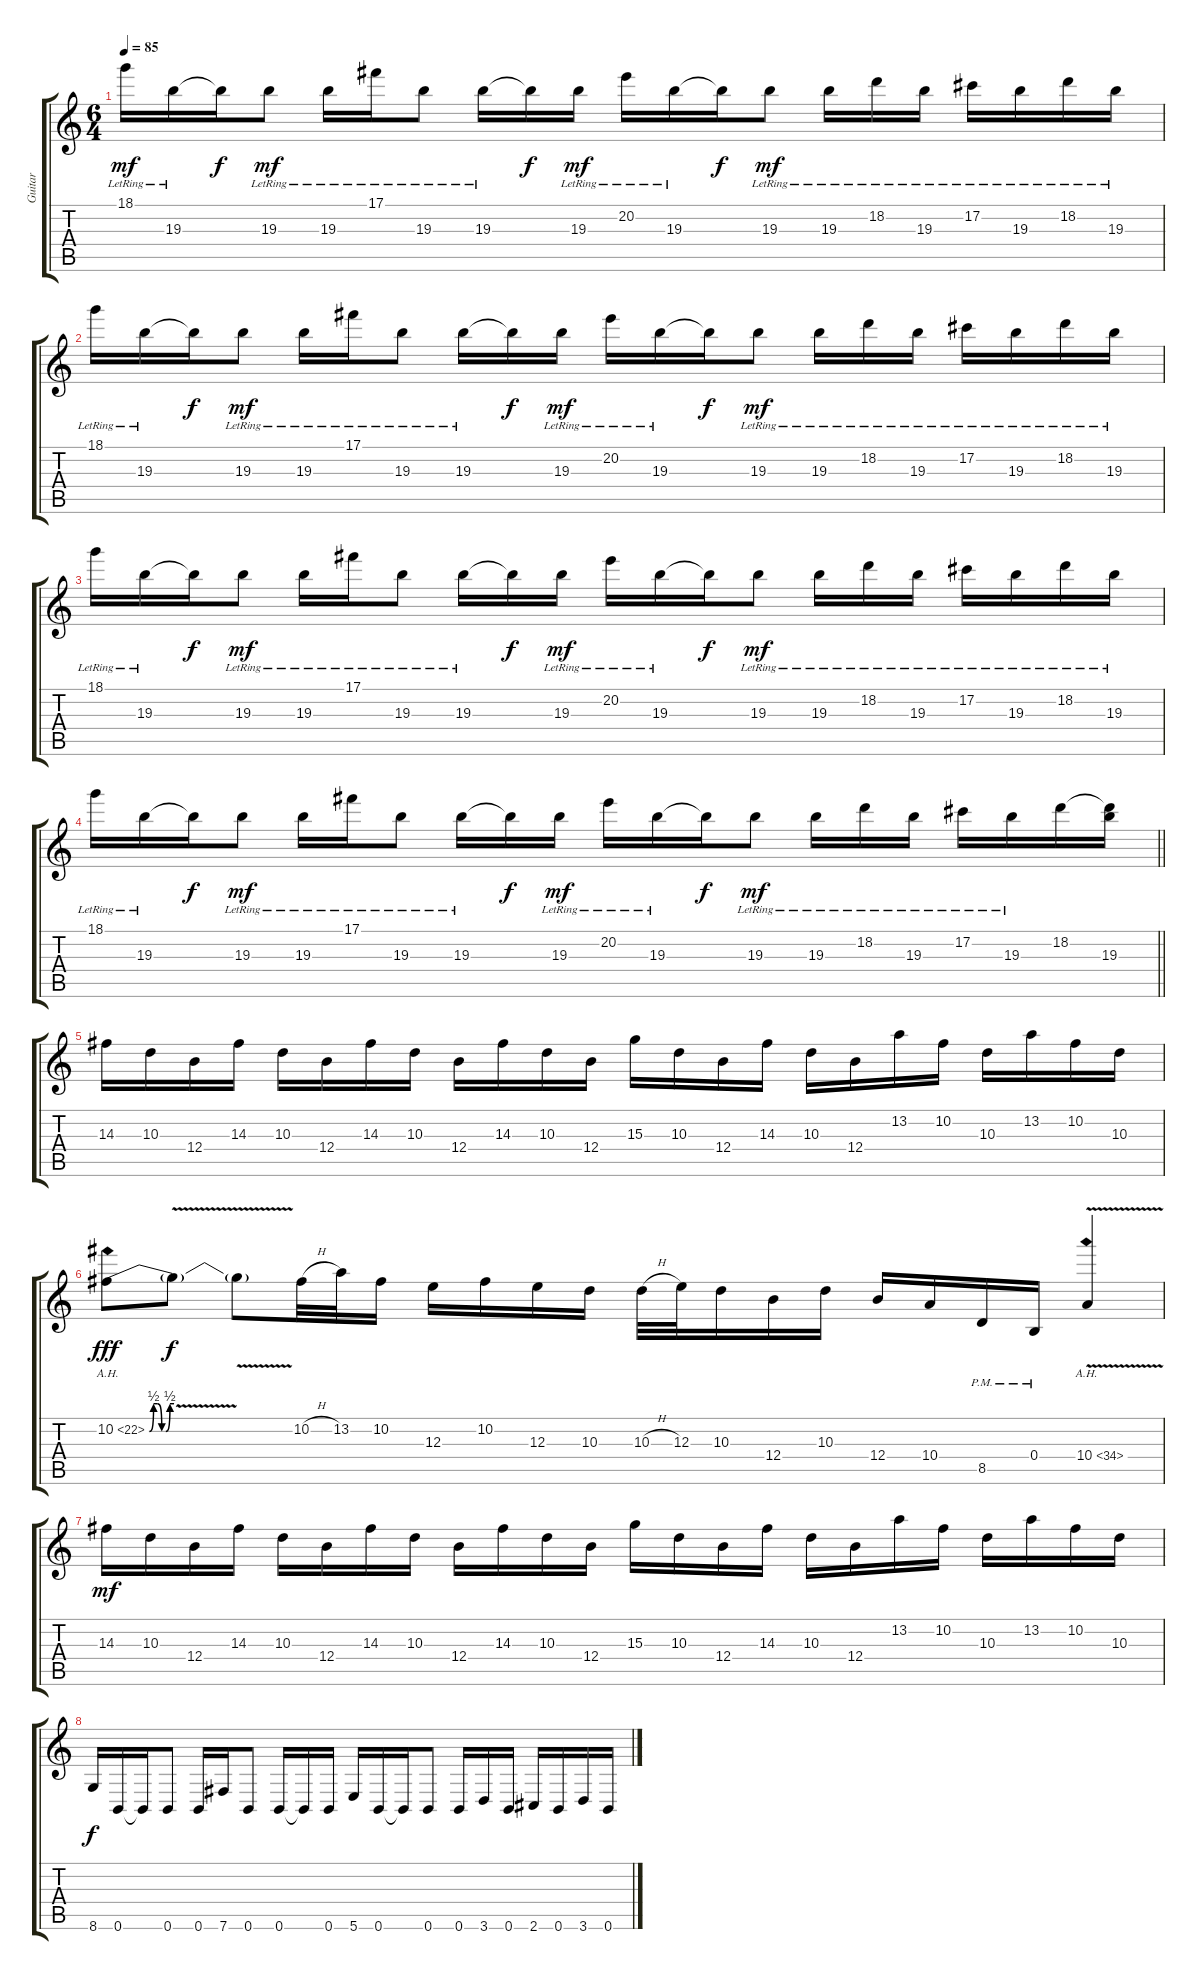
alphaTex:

\track ("Guitar" "Guitar") {instrument overdrivenguitar}
\staff {score tabs}
\tuning (Db4 Ab3 E3 B2 Gb2 B1) {hide}
\ts (6 4)
\section ("" "")
\tempo 85
\clef g2
\ks c
18.1{lr}.16{dy mf} 19.3{lr}.16 19.3{t}.16{dy f} 19.3{lr}.8{dy mf} 19.3{lr}.16 17.1{lr}.16 19.3{lr}.8 19.3{lr}.16 19.3{t}.16{dy f} 19.3{lr}.16{dy mf} 20.2{lr}.16 19.3{lr}.16 19.3{t}.16{dy f} 19.3{lr}.8{dy mf} 19.3{lr}.16 18.2{lr}.16 19.3{lr}.16 17.2{lr}.16 19.3{lr}.16 18.2{lr}.16 19.3{lr}.16 |
18.1{lr}.16 19.3{lr}.16 19.3{t}.16{dy f} 19.3{lr}.8{dy mf} 19.3{lr}.16 17.1{lr}.16 19.3{lr}.8 19.3{lr}.16 19.3{t}.16{dy f} 19.3{lr}.16{dy mf} 20.2{lr}.16 19.3{lr}.16 19.3{t}.16{dy f} 19.3{lr}.8{dy mf} 19.3{lr}.16 18.2{lr}.16 19.3{lr}.16 17.2{lr}.16 19.3{lr}.16 18.2{lr}.16 19.3{lr}.16 |
18.1{lr}.16 19.3{lr}.16 19.3{t}.16{dy f} 19.3{lr}.8{dy mf} 19.3{lr}.16 17.1{lr}.16 19.3{lr}.8 19.3{lr}.16 19.3{t}.16{dy f} 19.3{lr}.16{dy mf} 20.2{lr}.16 19.3{lr}.16 19.3{t}.16{dy f} 19.3{lr}.8{dy mf} 19.3{lr}.16 18.2{lr}.16 19.3{lr}.16 17.2{lr}.16 19.3{lr}.16 18.2{lr}.16 19.3{lr}.16 |
\barLineRight lightlight
18.1{lr}.16 19.3{lr}.16 19.3{t}.16{dy f} 19.3{lr}.8{dy mf} 19.3{lr}.16 17.1{lr}.16 19.3{lr}.8 19.3{lr}.16 19.3{t}.16{dy f} 19.3{lr}.16{dy mf} 20.2{lr}.16 19.3{lr}.16 19.3{t}.16{dy f} 19.3{lr}.8{dy mf} 19.3{lr}.16 18.2{lr}.16 19.3{lr}.16 17.2{lr}.16 19.3{lr}.16 18.2.16 (18.2{t} 19.3).16 |
\section ("" "")
14.3.16 10.3.16 12.4.16 14.3.16 10.3.16 12.4.16 14.3.16 10.3.16 12.4.16 14.3.16 10.3.16 12.4.16 15.3.16 10.3.16 12.4.16 14.3.16 10.3.16 12.4.16 13.2.16 10.2.16 10.3.16 13.2.16 10.2.16 10.3.16 |
10.2{be (custom 0 0 10 2 20 2 30 0 40 0 50 2 60 2) ah 12}.8{dy fff} 10.2{v t}.8{dy f} 10.2{t}.8 10.2{h}.32 13.2.32 10.2.16 12.3.16 10.2.16 12.3.16 10.3.16 10.3{h}.32 12.3.32 10.3.16 12.4.16 10.3.16 12.4.16 10.4.16 8.5{pm}.16 0.4{pm}.16 10.4{ah 24 v}.4 |
14.3.16{dy mf} 10.3.16 12.4.16 14.3.16 10.3.16 12.4.16 14.3.16 10.3.16 12.4.16 14.3.16 10.3.16 12.4.16 15.3.16 10.3.16 12.4.16 14.3.16 10.3.16 12.4.16 13.2.16 10.2.16 10.3.16 13.2.16 10.2.16 10.3.16 |
8.6.16{dy f} 0.6.16 0.6{t}.16 0.6.8 0.6.16 7.6.16 0.6.8 0.6.16 0.6{t}.16 0.6.16 5.6.16 0.6.16 0.6{t}.16 0.6.8 0.6.16 3.6.16 0.6.16 2.6.16 0.6.16 3.6.16 0.6.16
